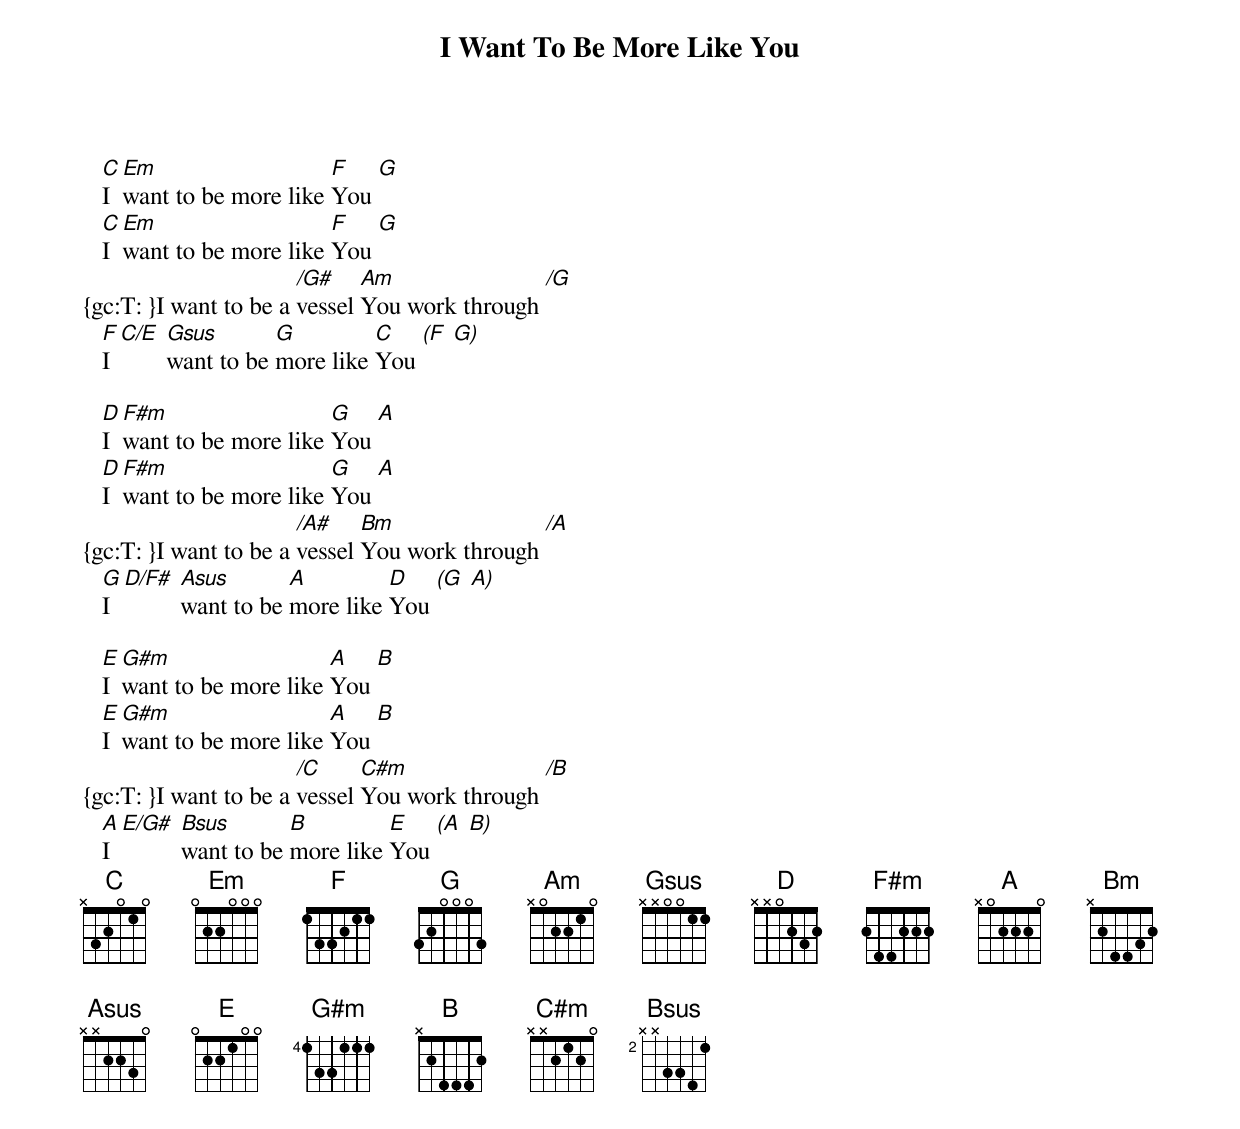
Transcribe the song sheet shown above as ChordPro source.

{title: I Want To Be More Like You}
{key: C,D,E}
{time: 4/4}
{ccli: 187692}
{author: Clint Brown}
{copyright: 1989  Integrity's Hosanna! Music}

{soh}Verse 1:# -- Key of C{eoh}
   [C]I [Em]want to be more like [F]You [G]
   [C]I [Em]want to be more like [F]You [G]
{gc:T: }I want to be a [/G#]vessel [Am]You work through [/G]
   [F]I [C/E] [Gsus]want to be [G]more like [C]You [(F  G)]

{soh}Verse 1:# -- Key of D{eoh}
   [D]I [F#m]want to be more like [G]You [A]
   [D]I [F#m]want to be more like [G]You [A]
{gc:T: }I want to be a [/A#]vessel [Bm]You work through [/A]
   [G]I [D/F#] [Asus]want to be [A]more like [D]You [(G  A)]

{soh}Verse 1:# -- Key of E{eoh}
   [E]I [G#m]want to be more like [A]You [B]
   [E]I [G#m]want to be more like [A]You [B]
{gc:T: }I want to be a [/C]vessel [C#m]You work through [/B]
   [A]I [E/G#] [Bsus]want to be [B]more like [E]You [(A  B)]
